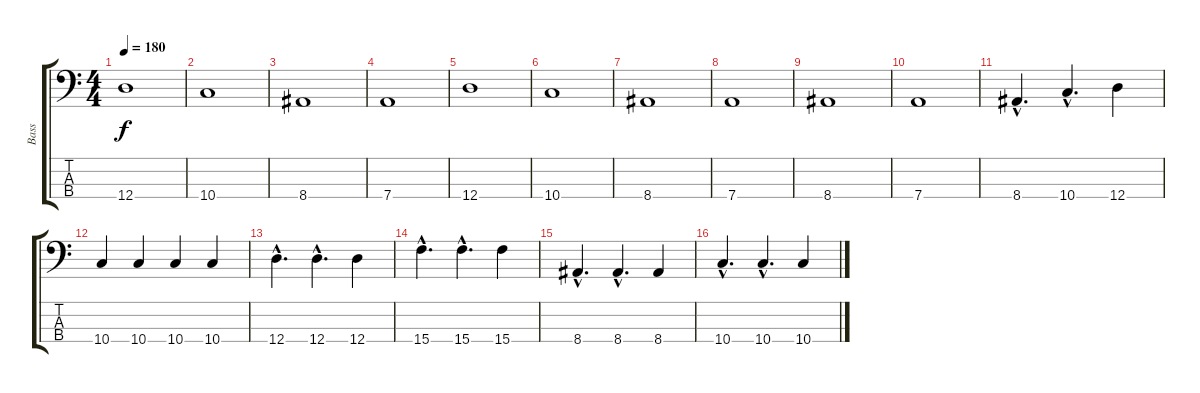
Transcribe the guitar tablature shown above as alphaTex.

\track ("Bass" "Bass") {instrument electricbasspick}
\staff {score tabs}
\tuning (G2 D2 A1 D1) {hide}
\ts (4 4)
\tempo 180
\clef f4
\ks c
12.4.1{dy f} |
10.4.1 |
8.4.1 |
7.4.1 |
12.4.1 |
10.4.1 |
8.4.1 |
7.4.1 |
8.4.1 |
7.4.1 |
8.4{hac}.4{d} 10.4{hac}.4{d} 12.4.4 |
10.4.4 10.4.4 10.4.4 10.4.4 |
12.4{hac}.4{d} 12.4{hac}.4{d} 12.4.4 |
15.4{hac}.4{d} 15.4{hac}.4{d} 15.4.4 |
8.4{hac}.4{d} 8.4{hac}.4{d} 8.4.4 |
10.4{hac}.4{d} 10.4{hac}.4{d} 10.4.4
